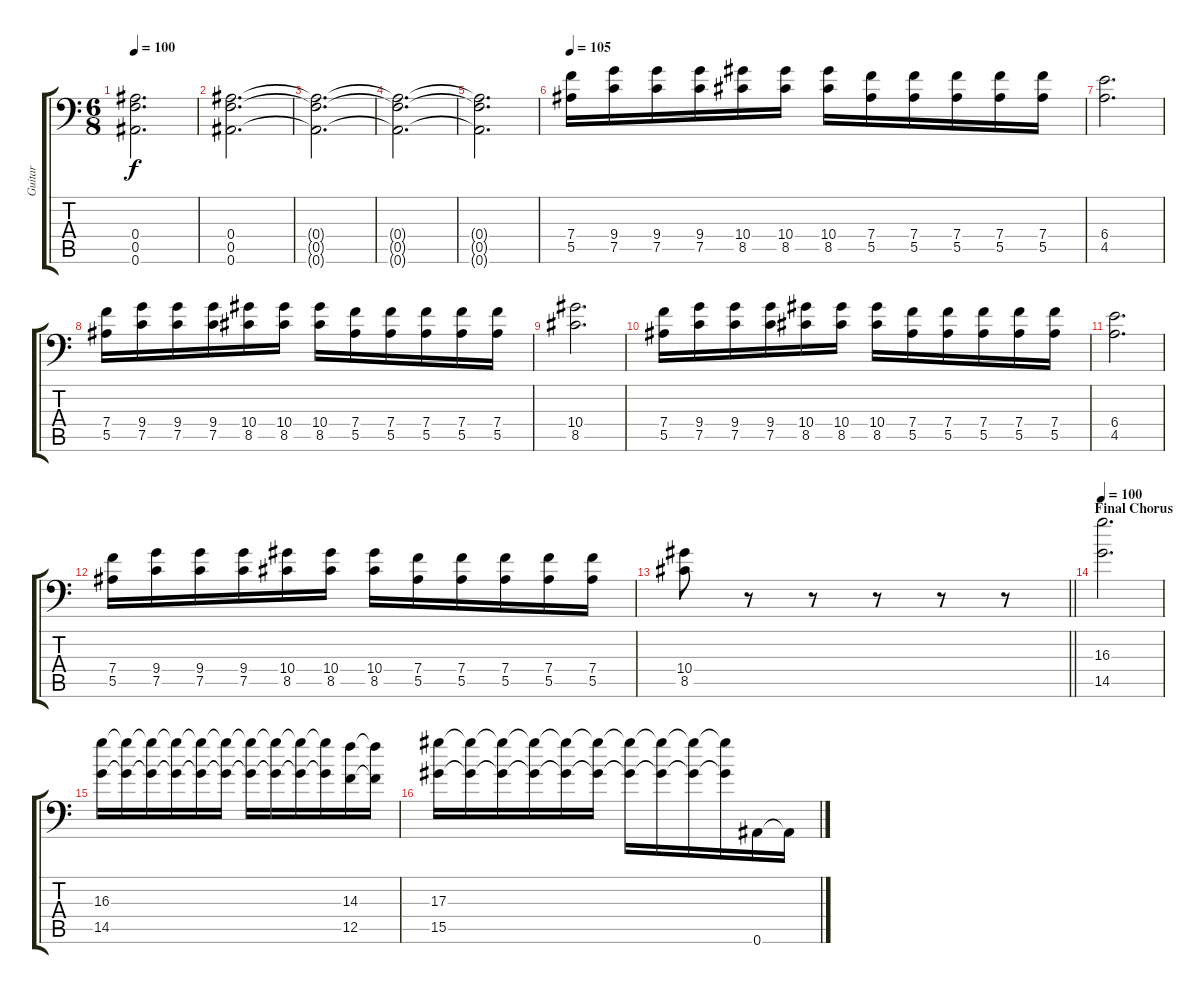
\track ("Guitar" "Guitar") {instrument distortionguitar}
\staff {score tabs}
\tuning (C4 G3 Eb3 Bb2 F2 Bb1) {hide}
\ts (6 8)
\tempo 100
\clef f4
\ks c
(0.4{t} 0.5{t} 0.6{t}).2{d dy f} |
(0.4 0.5 0.6).2{d} |
(0.4{t} 0.5{t} 0.6{t}).2{d} |
(0.4{t} 0.5{t} 0.6{t}).2{d} |
(0.4{t} 0.5{t} 0.6{t}).2{d} |
\tempo 105
(7.4 5.5).16 (9.4 7.5).16 (9.4 7.5).16 (9.4 7.5).16 (10.4 8.5).16 (10.4 8.5).16 (10.4 8.5).16 (7.4 5.5).16 (7.4 5.5).16 (7.4 5.5).16 (7.4 5.5).16 (7.4 5.5).16 |
(6.4 4.5).2{d} |
(7.4 5.5).16 (9.4 7.5).16 (9.4 7.5).16 (9.4 7.5).16 (10.4 8.5).16 (10.4 8.5).16 (10.4 8.5).16 (7.4 5.5).16 (7.4 5.5).16 (7.4 5.5).16 (7.4 5.5).16 (7.4 5.5).16 |
(10.4 8.5).2{d} |
(7.4 5.5).16 (9.4 7.5).16 (9.4 7.5).16 (9.4 7.5).16 (10.4 8.5).16 (10.4 8.5).16 (10.4 8.5).16 (7.4 5.5).16 (7.4 5.5).16 (7.4 5.5).16 (7.4 5.5).16 (7.4 5.5).16 |
(6.4 4.5).2{d} |
(7.4 5.5).16 (9.4 7.5).16 (9.4 7.5).16 (9.4 7.5).16 (10.4 8.5).16 (10.4 8.5).16 (10.4 8.5).16 (7.4 5.5).16 (7.4 5.5).16 (7.4 5.5).16 (7.4 5.5).16 (7.4 5.5).16 |
\barLineRight lightlight
(10.4 8.5).8 r.8 r.8 r.8 r.8 r.8 |
\section ("" "Final Chorus")
\tempo 100
(16.3 14.5).2{d} |
(16.3 14.5).16 (16.3{t} 14.5{t}).16 (16.3{t} 14.5{t}).16 (16.3{t} 14.5{t}).16 (16.3{t} 14.5{t}).16 (16.3{t} 14.5{t}).16 (16.3{t} 14.5{t}).16 (16.3{t} 14.5{t}).16 (16.3{t} 14.5{t}).16 (16.3{t} 14.5{t}).16 (14.3 12.5).16 (14.3{t} 12.5{t}).16 |
(17.3 15.5).16 (17.3{t} 15.5{t}).16 (17.3{t} 15.5{t}).16 (17.3{t} 15.5{t}).16 (17.3{t} 15.5{t}).16 (17.3{t} 15.5{t}).16 (17.3{t} 15.5{t}).16 (17.3{t} 15.5{t}).16 (17.3{t} 15.5{t}).16 (17.3{t} 15.5{t}).16 0.6.16 0.6{ss t}.16
